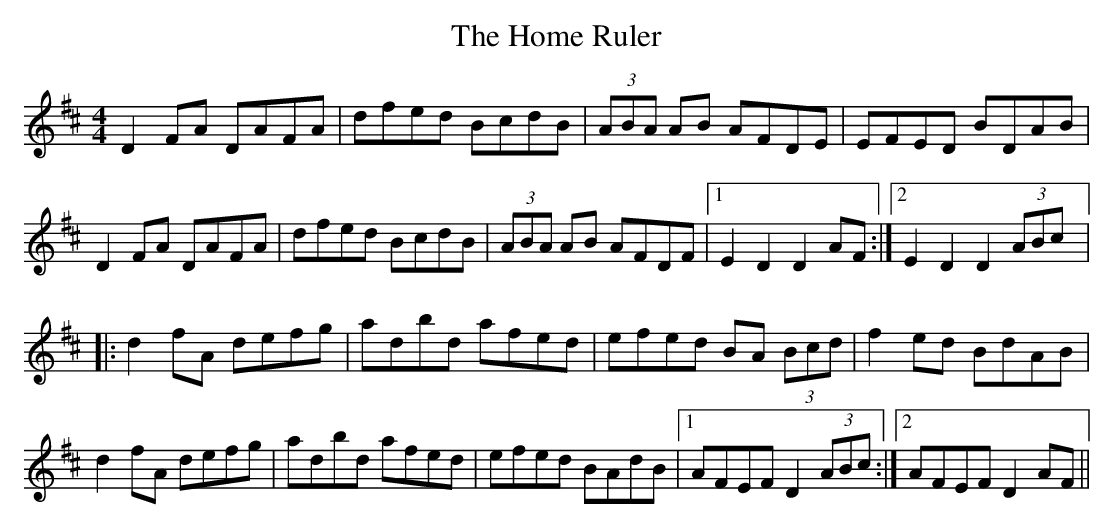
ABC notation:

X:1
T:Home Ruler, The
M:4/4
L:1/8
K:D
D2FA DAFA | dfed BcdB | (3ABA AB AFDE | EFED BDAB|
!D2FA DAFA | dfed BcdB | (3ABA AB AFDF |1 E2D2 D2AF :|2 E2D2 D2 (3ABc |:
!d2fA defg | adbd afed | efed BA (3Bcd | f2ed BdAB |
!d2fA defg | adbd afed | efed BAdB |1 AFEF D2 (3ABc :|2 AFEF D2AF ||
